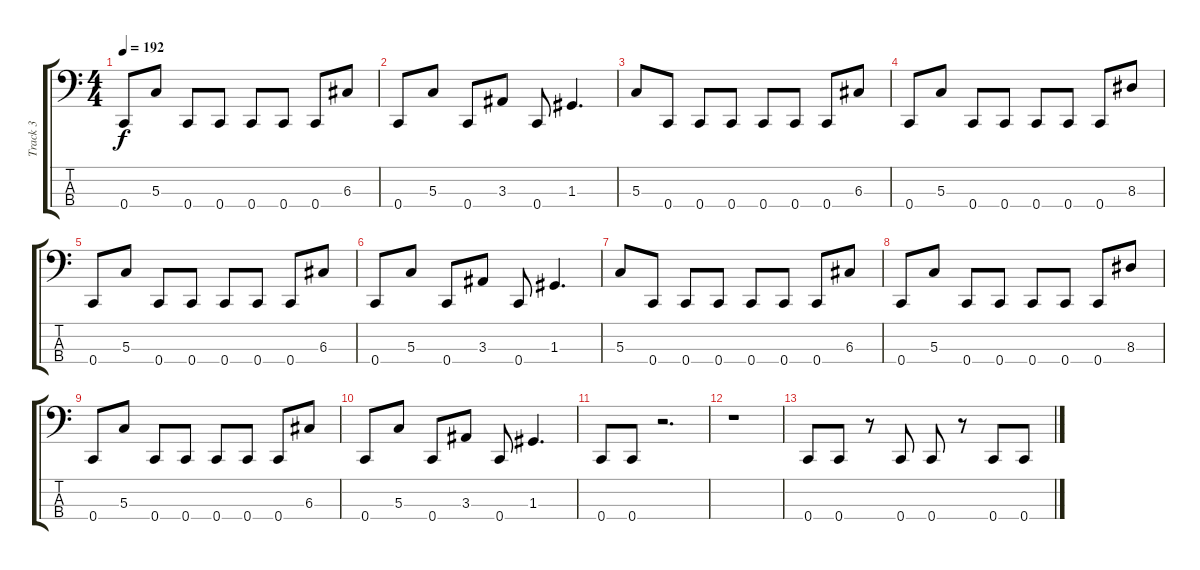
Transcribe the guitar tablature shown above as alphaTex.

\track ("Track 3" "Track 3") {instrument electricbasspick}
\staff {score tabs}
\tuning (F2 C2 G1 C1) {hide}
\ts (4 4)
\tempo 192
\clef f4
\ks c
0.4.8{dy f} 5.3.8 0.4.8 0.4.8 0.4.8 0.4.8 0.4.8 6.3.8 |
0.4.8 5.3.8 0.4.8 3.3.8 0.4.8 1.3.4{d} |
5.3.8 0.4.8 0.4.8 0.4.8 0.4.8 0.4.8 0.4.8 6.3.8 |
0.4.8 5.3.8 0.4.8 0.4.8 0.4.8 0.4.8 0.4.8 8.3.8 |
0.4.8 5.3.8 0.4.8 0.4.8 0.4.8 0.4.8 0.4.8 6.3.8 |
0.4.8 5.3.8 0.4.8 3.3.8 0.4.8 1.3.4{d} |
5.3.8 0.4.8 0.4.8 0.4.8 0.4.8 0.4.8 0.4.8 6.3.8 |
0.4.8 5.3.8 0.4.8 0.4.8 0.4.8 0.4.8 0.4.8 8.3.8 |
0.4.8 5.3.8 0.4.8 0.4.8 0.4.8 0.4.8 0.4.8 6.3.8 |
0.4.8 5.3.8 0.4.8 3.3.8 0.4.8 1.3.4{d} |
0.4.8 0.4.8 r.2{d} |
r.1 |
0.4.8 0.4.8 r.8 0.4.8 0.4.8 r.8 0.4.8 0.4.8
